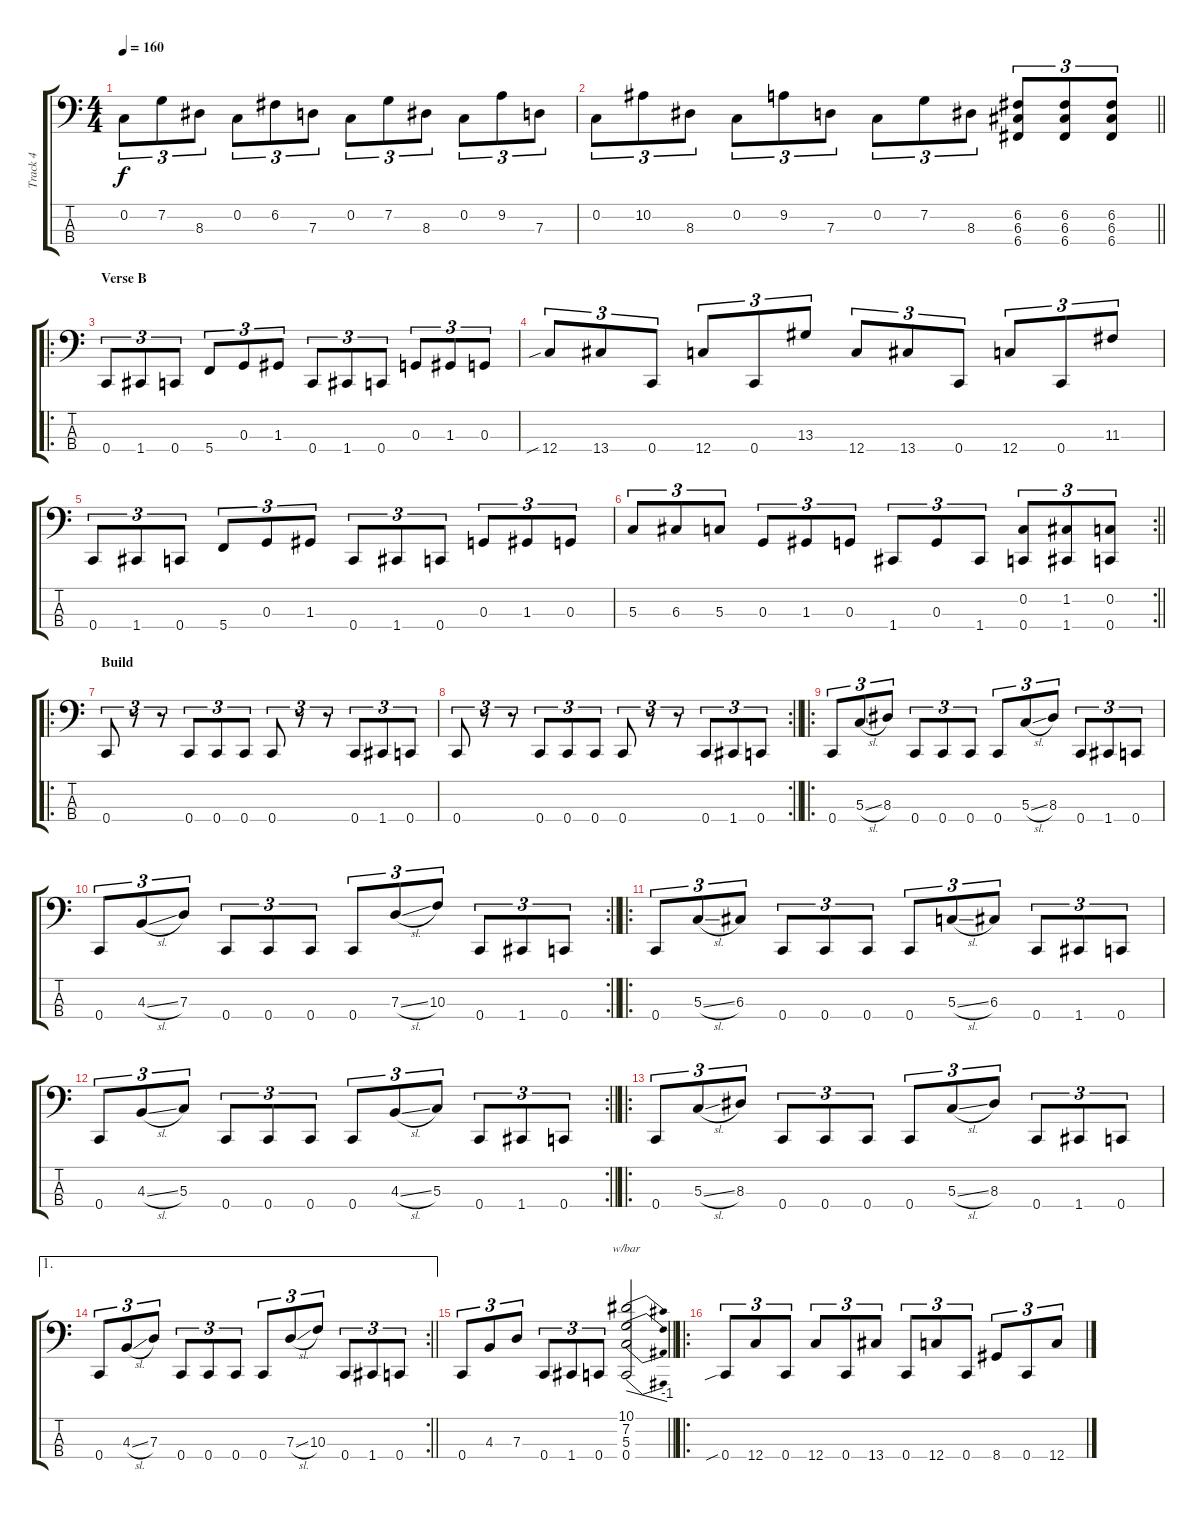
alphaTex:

\track ("Track 4" "Track 4") {instrument electricbassfinger}
\staff {score tabs}
\tuning (F2 C2 G1 C1) {hide}
\ts (4 4)
\tempo 160
\clef f4
\ks c
0.2.8{tu (3 2) dy f} 7.2.8{tu (3 2)} 8.3.8{tu (3 2)} 0.2.8{tu (3 2)} 6.2.8{tu (3 2)} 7.3.8{tu (3 2)} 0.2.8{tu (3 2)} 7.2.8{tu (3 2)} 8.3.8{tu (3 2)} 0.2.8{tu (3 2)} 9.2.8{tu (3 2)} 7.3.8{tu (3 2)} |
\barLineRight lightlight
0.2.8{tu (3 2)} 10.2.8{tu (3 2)} 8.3.8{tu (3 2)} 0.2.8{tu (3 2)} 9.2.8{tu (3 2)} 7.3.8{tu (3 2)} 0.2.8{tu (3 2)} 7.2.8{tu (3 2)} 8.3.8{tu (3 2)} (6.2 6.3 6.4).8{tu (3 2)} (6.2 6.3 6.4).8{tu (3 2)} (6.2 6.3 6.4).8{tu (3 2)} |
\ro
\section ("" "Verse B")
0.4.8{tu (3 2)} 1.4.8{tu (3 2)} 0.4.8{tu (3 2)} 5.4.8{tu (3 2)} 0.3.8{tu (3 2)} 1.3.8{tu (3 2)} 0.4.8{tu (3 2)} 1.4.8{tu (3 2)} 0.4.8{tu (3 2)} 0.3.8{tu (3 2)} 1.3.8{tu (3 2)} 0.3.8{tu (3 2)} |
12.4{sib}.8{tu (3 2)} 13.4.8{tu (3 2)} 0.4.8{tu (3 2)} 12.4.8{tu (3 2)} 0.4.8{tu (3 2)} 13.3.8{tu (3 2)} 12.4.8{tu (3 2)} 13.4.8{tu (3 2)} 0.4.8{tu (3 2)} 12.4.8{tu (3 2)} 0.4.8{tu (3 2)} 11.3.8{tu (3 2)} |
0.4.8{tu (3 2)} 1.4.8{tu (3 2)} 0.4.8{tu (3 2)} 5.4.8{tu (3 2)} 0.3.8{tu (3 2)} 1.3.8{tu (3 2)} 0.4.8{tu (3 2)} 1.4.8{tu (3 2)} 0.4.8{tu (3 2)} 0.3.8{tu (3 2)} 1.3.8{tu (3 2)} 0.3.8{tu (3 2)} |
\rc 2
\barLineRight lightlight
5.3.8{tu (3 2)} 6.3.8{tu (3 2)} 5.3.8{tu (3 2)} 0.3.8{tu (3 2)} 1.3.8{tu (3 2)} 0.3.8{tu (3 2)} 1.4.8{tu (3 2)} 0.3.8{tu (3 2)} 1.4.8{tu (3 2)} (0.2 0.4).8{tu (3 2)} (1.2 1.4).8{tu (3 2)} (0.2 0.4).8{tu (3 2)} |
\ro
\section ("" "Build")
0.4.8{tu (3 2)} r.8{tu (3 2)} r.8{tu (3 2)} 0.4.8{tu (3 2)} 0.4.8{tu (3 2)} 0.4.8{tu (3 2)} 0.4.8{tu (3 2)} r.8{tu (3 2)} r.8{tu (3 2)} 0.4.8{tu (3 2)} 1.4.8{tu (3 2)} 0.4.8{tu (3 2)} |
\rc 2
\barLineRight lightlight
0.4.8{tu (3 2)} r.8{tu (3 2)} r.8{tu (3 2)} 0.4.8{tu (3 2)} 0.4.8{tu (3 2)} 0.4.8{tu (3 2)} 0.4.8{tu (3 2)} r.8{tu (3 2)} r.8{tu (3 2)} 0.4.8{tu (3 2)} 1.4.8{tu (3 2)} 0.4.8{tu (3 2)} |
\ro
\section ("" "")
0.4.8{tu (3 2)} 5.3{sl}.8{tu (3 2)} 8.3.8{tu (3 2)} 0.4.8{tu (3 2)} 0.4.8{tu (3 2)} 0.4.8{tu (3 2)} 0.4.8{tu (3 2)} 5.3{sl}.8{tu (3 2)} 8.3.8{tu (3 2)} 0.4.8{tu (3 2)} 1.4.8{tu (3 2)} 0.4.8{tu (3 2)} |
\rc 2
\barLineRight lightlight
0.4.8{tu (3 2)} 4.3{sl}.8{tu (3 2)} 7.3.8{tu (3 2)} 0.4.8{tu (3 2)} 0.4.8{tu (3 2)} 0.4.8{tu (3 2)} 0.4.8{tu (3 2)} 7.3{sl}.8{tu (3 2)} 10.3.8{tu (3 2)} 0.4.8{tu (3 2)} 1.4.8{tu (3 2)} 0.4.8{tu (3 2)} |
\ro
\section ("" "")
0.4.8{tu (3 2)} 5.3{sl}.8{tu (3 2)} 6.3.8{tu (3 2)} 0.4.8{tu (3 2)} 0.4.8{tu (3 2)} 0.4.8{tu (3 2)} 0.4.8{tu (3 2)} 5.3{sl}.8{tu (3 2)} 6.3.8{tu (3 2)} 0.4.8{tu (3 2)} 1.4.8{tu (3 2)} 0.4.8{tu (3 2)} |
\rc 2
\barLineRight lightlight
0.4.8{tu (3 2)} 4.3{sl}.8{tu (3 2)} 5.3.8{tu (3 2)} 0.4.8{tu (3 2)} 0.4.8{tu (3 2)} 0.4.8{tu (3 2)} 0.4.8{tu (3 2)} 4.3{sl}.8{tu (3 2)} 5.3.8{tu (3 2)} 0.4.8{tu (3 2)} 1.4.8{tu (3 2)} 0.4.8{tu (3 2)} |
\ro
\section ("" "")
0.4.8{tu (3 2)} 5.3{sl}.8{tu (3 2)} 8.3.8{tu (3 2)} 0.4.8{tu (3 2)} 0.4.8{tu (3 2)} 0.4.8{tu (3 2)} 0.4.8{tu (3 2)} 5.3{sl}.8{tu (3 2)} 8.3.8{tu (3 2)} 0.4.8{tu (3 2)} 1.4.8{tu (3 2)} 0.4.8{tu (3 2)} |
\ae 1
\rc 2
\barLineRight lightlight
0.4.8{tu (3 2)} 4.3{sl}.8{tu (3 2)} 7.3.8{tu (3 2)} 0.4.8{tu (3 2)} 0.4.8{tu (3 2)} 0.4.8{tu (3 2)} 0.4.8{tu (3 2)} 7.3{sl}.8{tu (3 2)} 10.3.8{tu (3 2)} 0.4.8{tu (3 2)} 1.4.8{tu (3 2)} 0.4.8{tu (3 2)} |
\barLineRight lightlight
0.4.8{tu (3 2)} 4.3.8{tu (3 2)} 7.3.8{tu (3 2)} 0.4.8{tu (3 2)} 1.4.8{tu (3 2)} 0.4.8{tu (3 2)} (10.1 7.2 5.3 0.4).2{tbe (dive default 0 0 60 -4)} |
\ro
\section ("" "")
0.4{sib}.8{tu (3 2)} 12.4.8{tu (3 2)} 0.4.8{tu (3 2)} 12.4.8{tu (3 2)} 0.4.8{tu (3 2)} 13.4.8{tu (3 2)} 0.4.8{tu (3 2)} 12.4.8{tu (3 2)} 0.4.8{tu (3 2)} 8.4.8{tu (3 2)} 0.4.8{tu (3 2)} 12.4.8{tu (3 2)}
